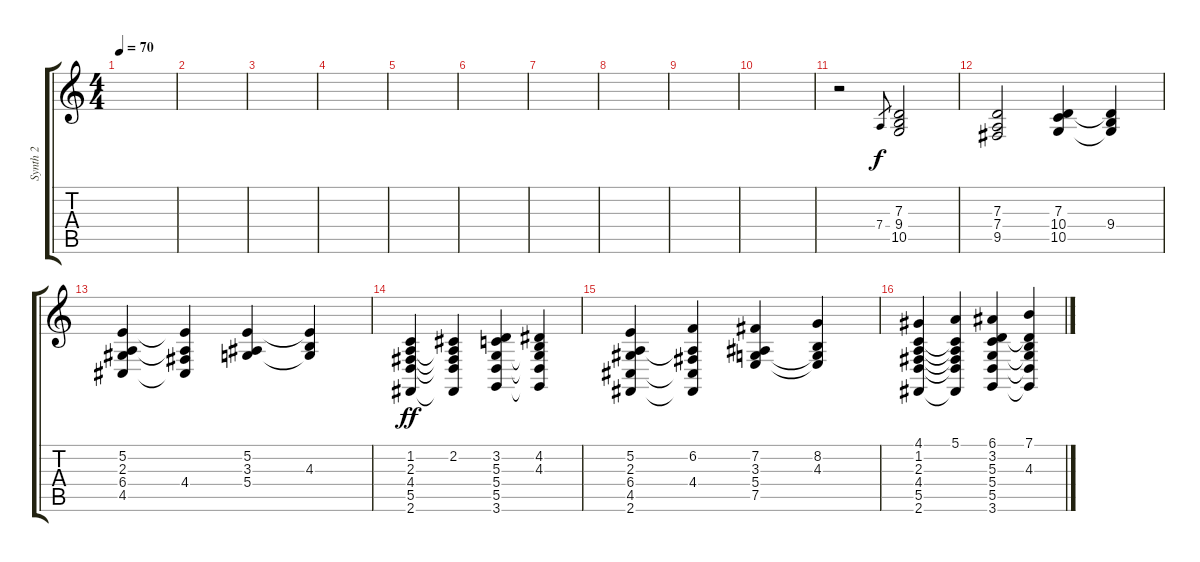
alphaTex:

\track ("Synth 2" "Synth 2") {instrument rockorgan}
\staff {score tabs}
\tuning (E4 B3 G3 D3 A2 E2) {hide}
\ts (4 4)
\tempo 70
\clef g2
\ks c
|
|
|
|
|
|
|
|
|
|
\section ("" "")
r.2{volume 0} 7.4.8{gr} (7.3 9.4 10.5).2{volume 15 instrument churchorgan} |
(7.3 7.4 9.5).2 (7.3 10.4 10.5).4 (7.3{t} 9.4 10.5{t}).4 |
(5.2 2.3 6.4 4.5).4 (5.2{t} 2.3{t} 4.4 4.5{t}).4 (5.2 3.3 5.4).4 (5.2{t} 4.3 5.4{t}).4 |
(1.2 2.3 4.4 5.5 2.6).4{dy ff} (2.2 2.3{t} 4.4{t} 5.5{t} 2.6{t}).4 (3.2 5.3 5.4 5.5 3.6).4 (4.2 4.3 5.4{t} 5.5{t} 3.6{t}).4 |
(5.2 2.3 6.4 4.5 2.6).4 (6.2 2.3{t} 4.4 4.5{t} 2.6{t}).4 (7.2 3.3 5.4 7.5).4 (8.2 4.3 5.4{t} 7.5{t}).4 |
(4.1 1.2 2.3 4.4 5.5 2.6).4 (5.1 1.2{t} 2.3{t} 4.4{t} 5.5{t} 2.6{t}).4 (6.1 3.2 5.3 5.4 5.5 3.6).4 (7.1 3.2{t} 4.3 5.4{t} 5.5{t} 3.6{t}).4
